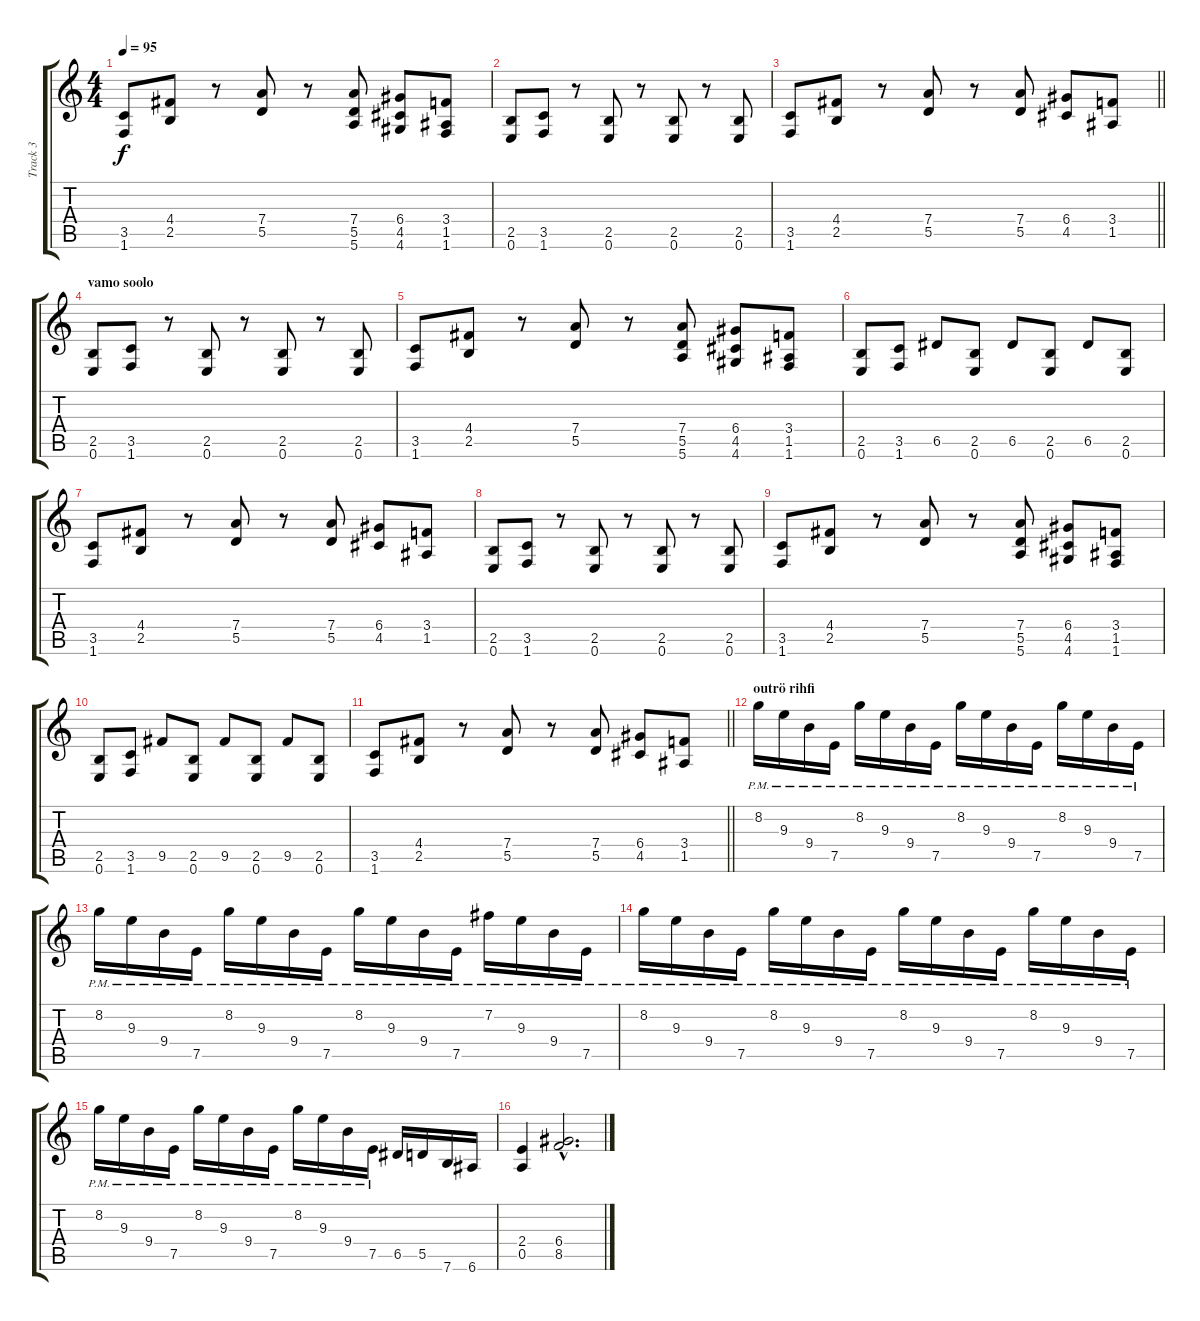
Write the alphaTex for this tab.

\track ("Track 3" "Track 3") {instrument distortionguitar}
\staff {score tabs}
\tuning (E4 B3 G3 D3 A2 E2) {hide}
\ts (4 4)
\tempo 95
\clef g2
\ks c
(3.5 1.6).8{dy f} (4.4 2.5).8 r.8 (7.4 5.5).8 r.8 (7.4 5.5 5.6).8 (6.4 4.5 4.6).8 (3.4 1.5 1.6).8 |
(2.5 0.6).8 (3.5 1.6).8 r.8 (2.5 0.6).8 r.8 (2.5 0.6).8 r.8 (2.5 0.6).8 |
\barLineRight lightlight
(3.5 1.6).8 (4.4 2.5).8 r.8 (7.4 5.5).8 r.8 (7.4 5.5).8 (6.4 4.5).8 (3.4 1.5).8 |
\section ("" "vamo soolo")
(2.5 0.6).8 (3.5 1.6).8 r.8 (2.5 0.6).8 r.8 (2.5 0.6).8 r.8 (2.5 0.6).8 |
(3.5 1.6).8 (4.4 2.5).8 r.8 (7.4 5.5).8 r.8 (7.4 5.5 5.6).8 (6.4 4.5 4.6).8 (3.4 1.5 1.6).8 |
(2.5 0.6).8 (3.5 1.6).8 6.5.8 (2.5 0.6).8 6.5.8 (2.5 0.6).8 6.5.8 (2.5 0.6).8 |
(3.5 1.6).8 (4.4 2.5).8 r.8 (7.4 5.5).8 r.8 (7.4 5.5).8 (6.4 4.5).8 (3.4 1.5).8 |
(2.5 0.6).8 (3.5 1.6).8 r.8 (2.5 0.6).8 r.8 (2.5 0.6).8 r.8 (2.5 0.6).8 |
(3.5 1.6).8 (4.4 2.5).8 r.8 (7.4 5.5).8 r.8 (7.4 5.5 5.6).8 (6.4 4.5 4.6).8 (3.4 1.5 1.6).8 |
(2.5 0.6).8 (3.5 1.6).8 9.5.8 (2.5 0.6).8 9.5.8 (2.5 0.6).8 9.5.8 (2.5 0.6).8 |
\barLineRight lightlight
(3.5 1.6).8 (4.4 2.5).8 r.8 (7.4 5.5).8 r.8 (7.4 5.5).8 (6.4 4.5).8 (3.4 1.5).8 |
\section ("" "outrö rihfi")
8.2{pm}.16 9.3{pm}.16 9.4{pm}.16 7.5{pm}.16 8.2{pm}.16 9.3{pm}.16 9.4{pm}.16 7.5{pm}.16 8.2{pm}.16 9.3{pm}.16 9.4{pm}.16 7.5{pm}.16 8.2{pm}.16 9.3{pm}.16 9.4{pm}.16 7.5{pm}.16 |
8.2{pm}.16 9.3{pm}.16 9.4{pm}.16 7.5{pm}.16 8.2{pm}.16 9.3{pm}.16 9.4{pm}.16 7.5{pm}.16 8.2{pm}.16 9.3{pm}.16 9.4{pm}.16 7.5{pm}.16 7.2{pm}.16 9.3{pm}.16 9.4{pm}.16 7.5{pm}.16 |
8.2{pm}.16 9.3{pm}.16 9.4{pm}.16 7.5{pm}.16 8.2{pm}.16 9.3{pm}.16 9.4{pm}.16 7.5{pm}.16 8.2{pm}.16 9.3{pm}.16 9.4{pm}.16 7.5{pm}.16 8.2{pm}.16 9.3{pm}.16 9.4{pm}.16 7.5{pm}.16 |
8.2{pm}.16 9.3{pm}.16 9.4{pm}.16 7.5{pm}.16 8.2{pm}.16 9.3{pm}.16 9.4{pm}.16 7.5{pm}.16 8.2{pm}.16 9.3{pm}.16 9.4{pm}.16 7.5{pm}.16 6.5.16 5.5.16 7.6.16 6.6.16 |
(2.4 0.5).4 (6.4{hac} 8.5{hac}).2{d}
